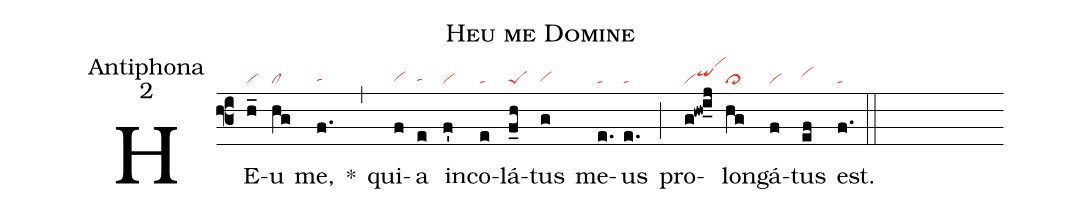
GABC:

name: Heu me Domine;
office-part: Antiphona;
mode: 2;
nabc-lines: 1;
%%
(f3)
HE(h_|vi)u(hg|cl) me,(f.|tahg) *(,)
qui(f|vihg)a(e|tahg) in(f'|vi)co(e|ta)lá(f_h|peS)tus(g|vihg) me(e.|ta)us(e.|ta) (;)
pro(g!hw!i_j|viqihivihm)lon(hg|cl>)gá(f|vi)tus(ef|vihi) est.(f.|ta) (::)
